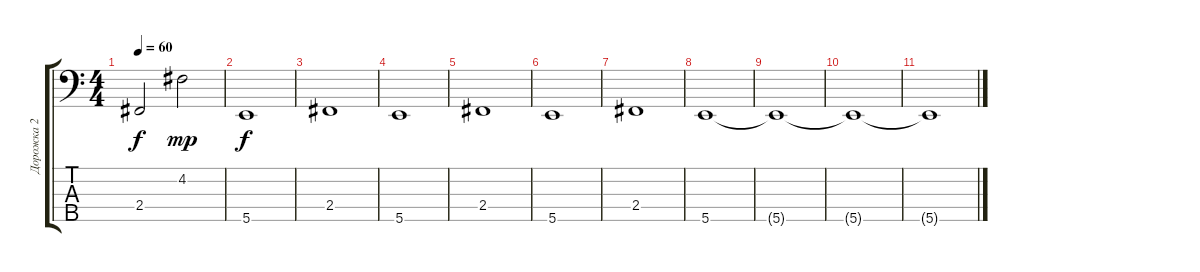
\track ("Дорожка 2" "Дорожка 2") {instrument electricbassfinger}
\staff {score tabs}
\tuning (G2 D2 A1 E1 B0) {hide}
\ts (4 4)
\tempo 60
\clef f4
\ks c
2.4.2{dy f} 4.2.2{dy mp} |
5.5.1{dy f} |
2.4.1 |
5.5.1 |
2.4.1 |
5.5.1 |
2.4.1 |
5.5.1 |
5.5{t}.1 |
5.5{t}.1 |
5.5{t}.1
